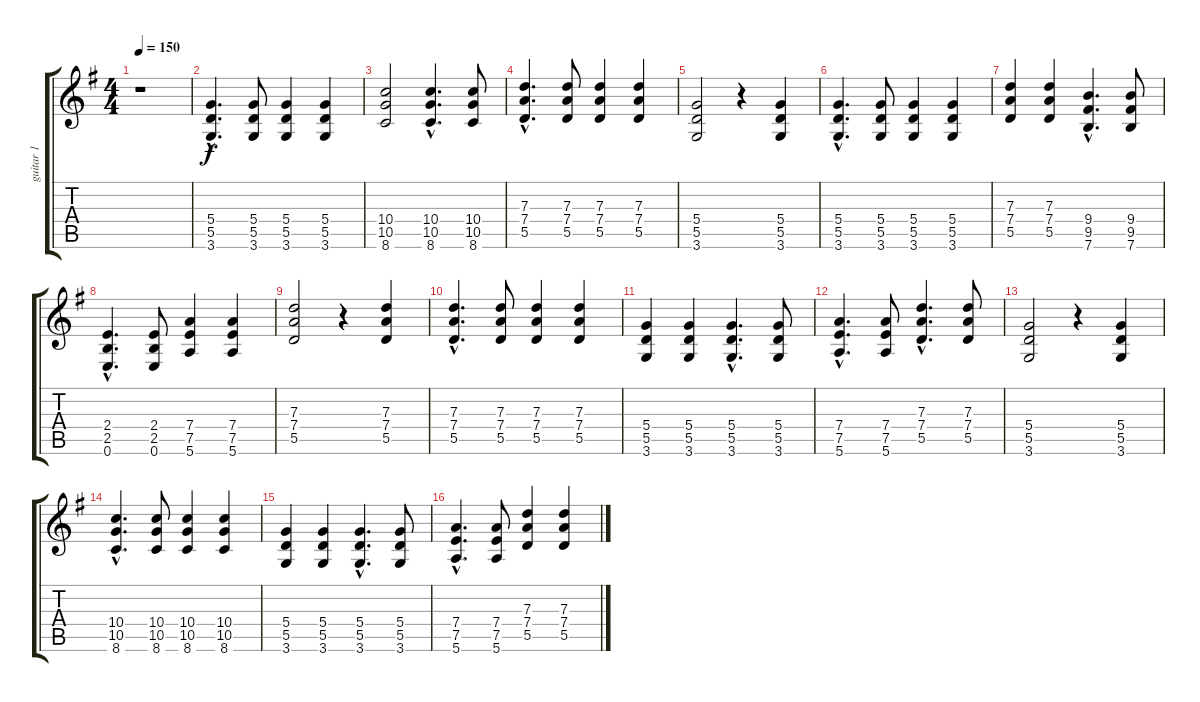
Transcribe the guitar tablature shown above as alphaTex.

\track ("guitar 1" "guitar 1") {instrument acousticguitarsteel}
\staff {score tabs}
\tuning (E4 B3 G3 D3 A2 E2) {hide}
\ts (4 4)
\tempo 150
\clef g2
\ks g
r.1{dy f instrument acousticguitarsteel} |
(5.4{hac} 5.5{hac} 3.6{hac}).4{d} (5.4 5.5 3.6).8 (5.4 5.5 3.6).4 (5.4 5.5 3.6).4 |
(10.4 10.5 8.6).2 (10.4{hac} 10.5{hac} 8.6{hac}).4{d} (10.4 10.5 8.6).8 |
(7.3{hac} 7.4{hac} 5.5{hac}).4{d} (7.3 7.4 5.5).8 (7.3 7.4 5.5).4 (7.3 7.4 5.5).4 |
(5.4 5.5 3.6).2 r.4 (5.4 5.5 3.6).4 |
(5.4{hac} 5.5{hac} 3.6{hac}).4{d} (5.4 5.5 3.6).8 (5.4 5.5 3.6).4 (5.4 5.5 3.6).4 |
(7.3 7.4 5.5).4 (7.3 7.4 5.5).4 (9.4{hac} 9.5{hac} 7.6{hac}).4{d} (9.4 9.5 7.6).8 |
(2.4{hac} 2.5{hac} 0.6{hac}).4{d} (2.4 2.5 0.6).8 (7.4 7.5 5.6).4 (7.4 7.5 5.6).4 |
(7.3 7.4 5.5).2 r.4 (7.3 7.4 5.5).4 |
(7.3{hac} 7.4{hac} 5.5{hac}).4{d} (7.3 7.4 5.5).8 (7.3 7.4 5.5).4 (7.3 7.4 5.5).4 |
(5.4 5.5 3.6).4 (5.4 5.5 3.6).4 (5.4{hac} 5.5{hac} 3.6{hac}).4{d} (5.4 5.5 3.6).8 |
(7.4{hac} 7.5{hac} 5.6{hac}).4{d} (7.4 7.5 5.6).8 (7.3{hac} 7.4{hac} 5.5{hac}).4{d} (7.3 7.4 5.5).8 |
(5.4 5.5 3.6).2 r.4 (5.4 5.5 3.6).4 |
(10.4{hac} 10.5{hac} 8.6{hac}).4{d} (10.4 10.5 8.6).8 (10.4 10.5 8.6).4 (10.4 10.5 8.6).4 |
(5.4 5.5 3.6).4 (5.4 5.5 3.6).4 (5.4{hac} 5.5{hac} 3.6{hac}).4{d} (5.4 5.5 3.6).8 |
(7.4{hac} 7.5{hac} 5.6{hac}).4{d} (7.4 7.5 5.6).8 (7.3 7.4 5.5).4 (7.3 7.4 5.5).4
